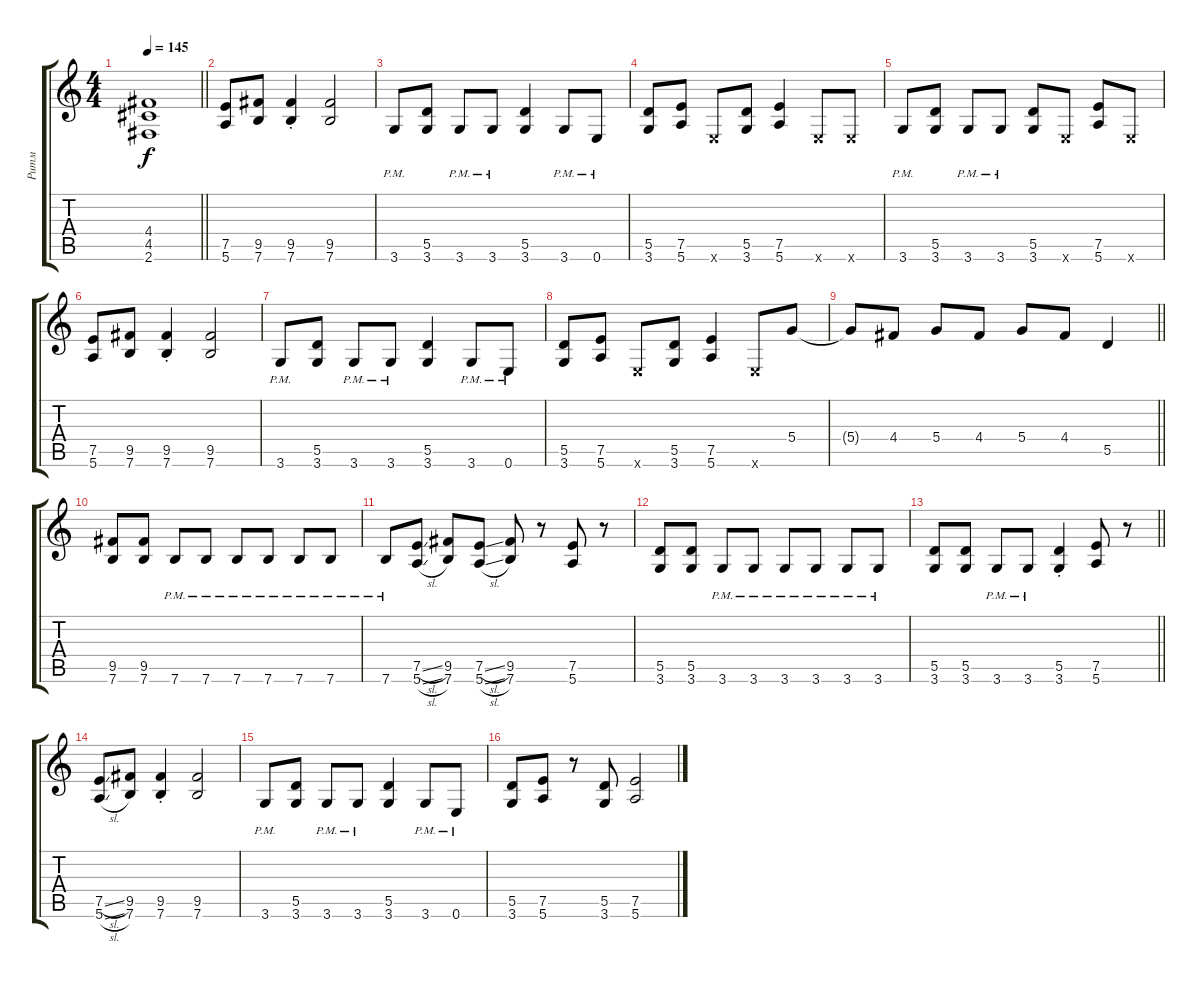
\track ("Ритм" "Ритм") {instrument distortionguitar}
\staff {score tabs}
\tuning (E4 B3 G3 D3 A2 E2) {hide}
\ts (4 4)
\tempo 145
\clef g2
\barLineRight lightlight
\ks c
(4.4{t} 4.5{t} 2.6{t}).1{dy f} |
(7.5 5.6).8 (9.5 7.6).8 (9.5{st} 7.6{st}).4 (9.5 7.6).2 |
3.6{pm}.8 (5.5 3.6).8 3.6{pm}.8 3.6{pm}.8 (5.5 3.6).4 3.6{pm}.8 0.6{pm}.8 |
(5.5 3.6).8 (7.5 5.6).8 0.6{x}.8 (5.5 3.6).8 (7.5 5.6).4 0.6{x}.8 0.6{x}.8 |
3.6{pm}.8 (5.5 3.6).8 3.6{pm}.8 3.6{pm}.8 (5.5 3.6).8 0.6{x}.8 (7.5 5.6).8 0.6{x}.8 |
(7.5 5.6).8 (9.5 7.6).8 (9.5{st} 7.6{st}).4 (9.5 7.6).2 |
3.6{pm}.8 (5.5 3.6).8 3.6{pm}.8 3.6{pm}.8 (5.5 3.6).4 3.6{pm}.8 0.6{pm}.8 |
(5.5 3.6).8 (7.5 5.6).8 0.6{x}.8 (5.5 3.6).8 (7.5 5.6).4 0.6{x}.8 5.4.8 |
\barLineRight lightlight
5.4{t}.8 4.4.8 5.4.8 4.4.8 5.4.8 4.4.8 5.5.4 |
(9.5 7.6).8 (9.5 7.6).8 7.6{pm}.8 7.6{pm}.8 7.6{pm}.8 7.6{pm}.8 7.6{pm}.8 7.6{pm}.8 |
7.6{pm}.8 (7.5{sl} 5.6{sl}).8 (9.5 7.6).8 (7.5{sl} 5.6{sl}).8 (9.5 7.6).8 r.8 (7.5 5.6).8 r.8 |
(5.5 3.6).8 (5.5 3.6).8 3.6{pm}.8 3.6{pm}.8 3.6{pm}.8 3.6{pm}.8 3.6{pm}.8 3.6{pm}.8 |
\barLineRight lightlight
(5.5 3.6).8 (5.5 3.6).8 3.6{pm}.8 3.6{pm}.8 (5.5{st} 3.6{st}).4 (7.5 5.6).8 r.8 |
(7.5{sl} 5.6{sl}).8 (9.5 7.6).8 (9.5{st} 7.6{st}).4 (9.5 7.6).2 |
3.6{pm}.8 (5.5 3.6).8 3.6{pm}.8 3.6{pm}.8 (5.5 3.6).4 3.6{pm}.8 0.6{pm}.8 |
(5.5 3.6).8 (7.5 5.6).8 r.8 (5.5 3.6).8 (7.5 5.6).2
